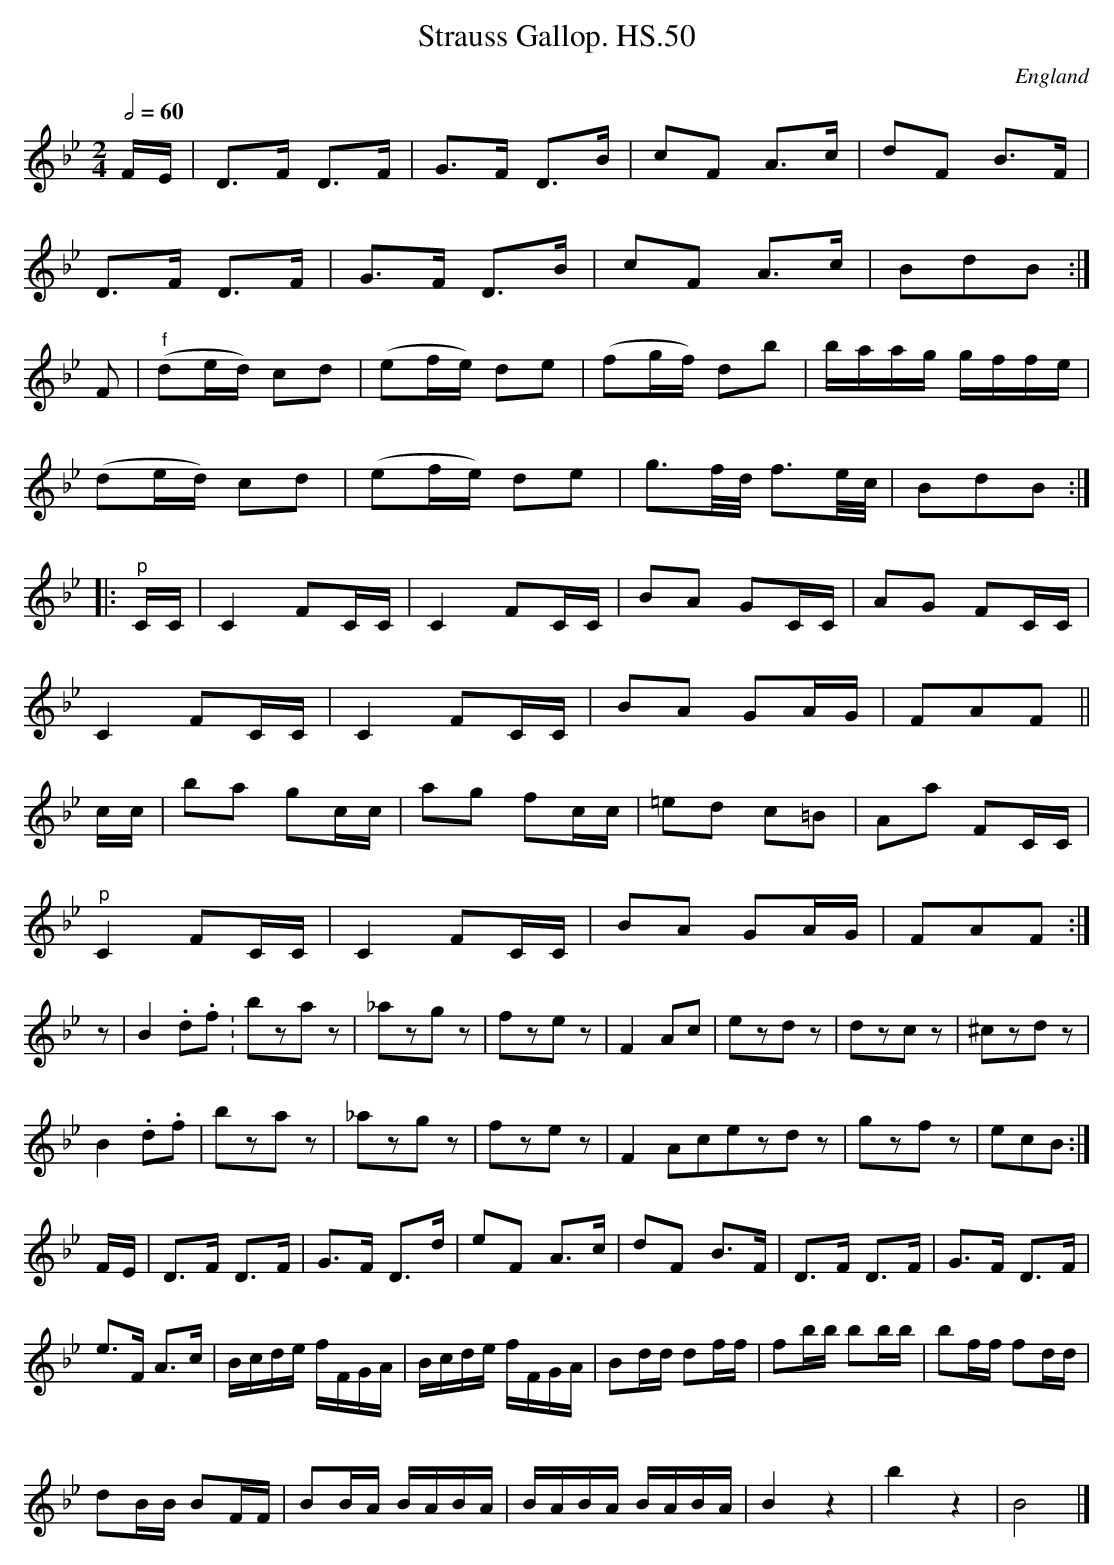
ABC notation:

X:1
T:Strauss Gallop. HS.50
M:2/4
L:1/8
Q:1/2=60
O:England
notC:"by Strauss"
K:Bb major
F/-E/|D>F D>F|G>F D>B|cF A>c|dF B>F|!
D>F D>F|G>F D>B|cF A>c|BdB:|!
F|"^f"(de/d/) cd|(ef/e/) de|(fg/f/) db|b/-a/a/-g/ g/-f/f/-e/|!
(de/d/) cd|(ef/e/) de|g3/2f/4d/4 f3/2e/4c/4|BdB:|!
|:"^p"C/C/|C2-FC/C/|C2-FC/C/|BA GC/C/|AG FC/C/|!
C2-FC/C/|C2-FC/C/|BA GA/G/|FAF||!
c/c/|ba gc/c/|ag fc/c/|=ed c=B|Aa FC/C/|!
"^p"C2-FC/C/|C2-FC/C/|BA GA/G/|FAF:|!
z|B2.d.f.|bzaz|_azgz|fzez|F2Ac|ezdz|dzcz|^czdz|!
B2.d.f|bzaz|_azgz|fzez|F2Acezdz|gzfz|ecB:|!
F/E/|D>F D>F|G>F D>d|eF A>c|dF B>F|\
D>F D>F|G>F D>F|!
e>F A>c|B/c/d/e/ f/F/G/A/|\
B/c/d/e/ f/F/G/A/|Bd/d/ df/f/|fb/b/ bb/b/|bf/f/ fd/d/|!
dB/B/ BF/F/|BB/A/ B/A/B/A/|B/A/B/A/ B/A/B/A/|\
B2z2|b2z2|B4|]
